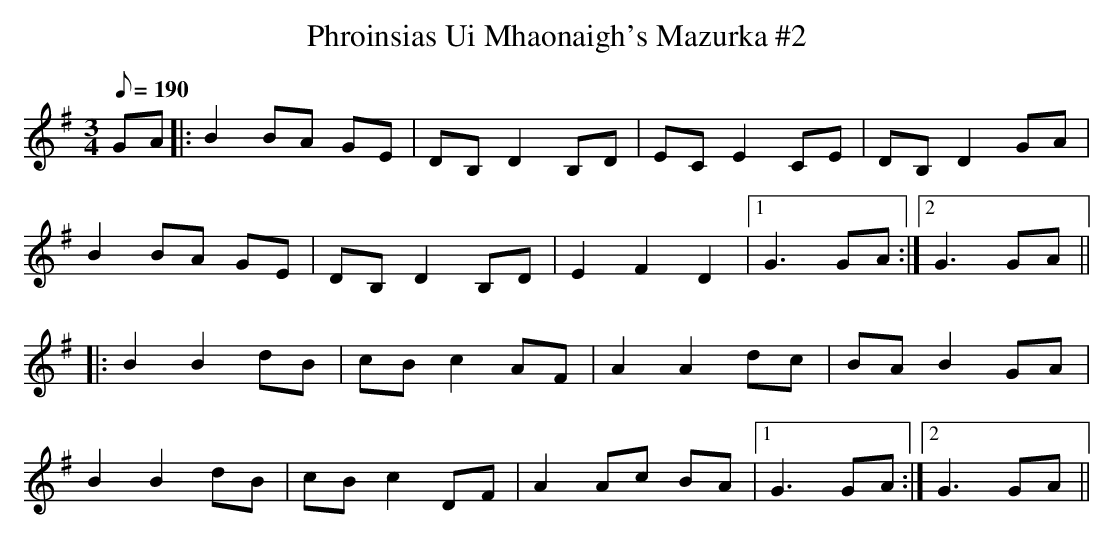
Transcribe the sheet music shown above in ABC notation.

X:1
T:Phroinsias Ui Mhaonaigh's Mazurka #2
M:3/4
L:1/8
Q:1/8=190
K:G
GA |: B2 BA GE | DB, D2 B,D | EC E2 CE | DB, D2 GA |
B2 BA GE | DB, D2 B,D | E2 F2 D2 |1 G3 GA :|2 G3 GA ||
|: B2 B2 dB | cB c2 AF | A2 A2 dc | BA B2 GA |
B2 B2 dB |cB c2 DF | A2 Ac BA |1 G3 GA :|2 G3 GA ||
